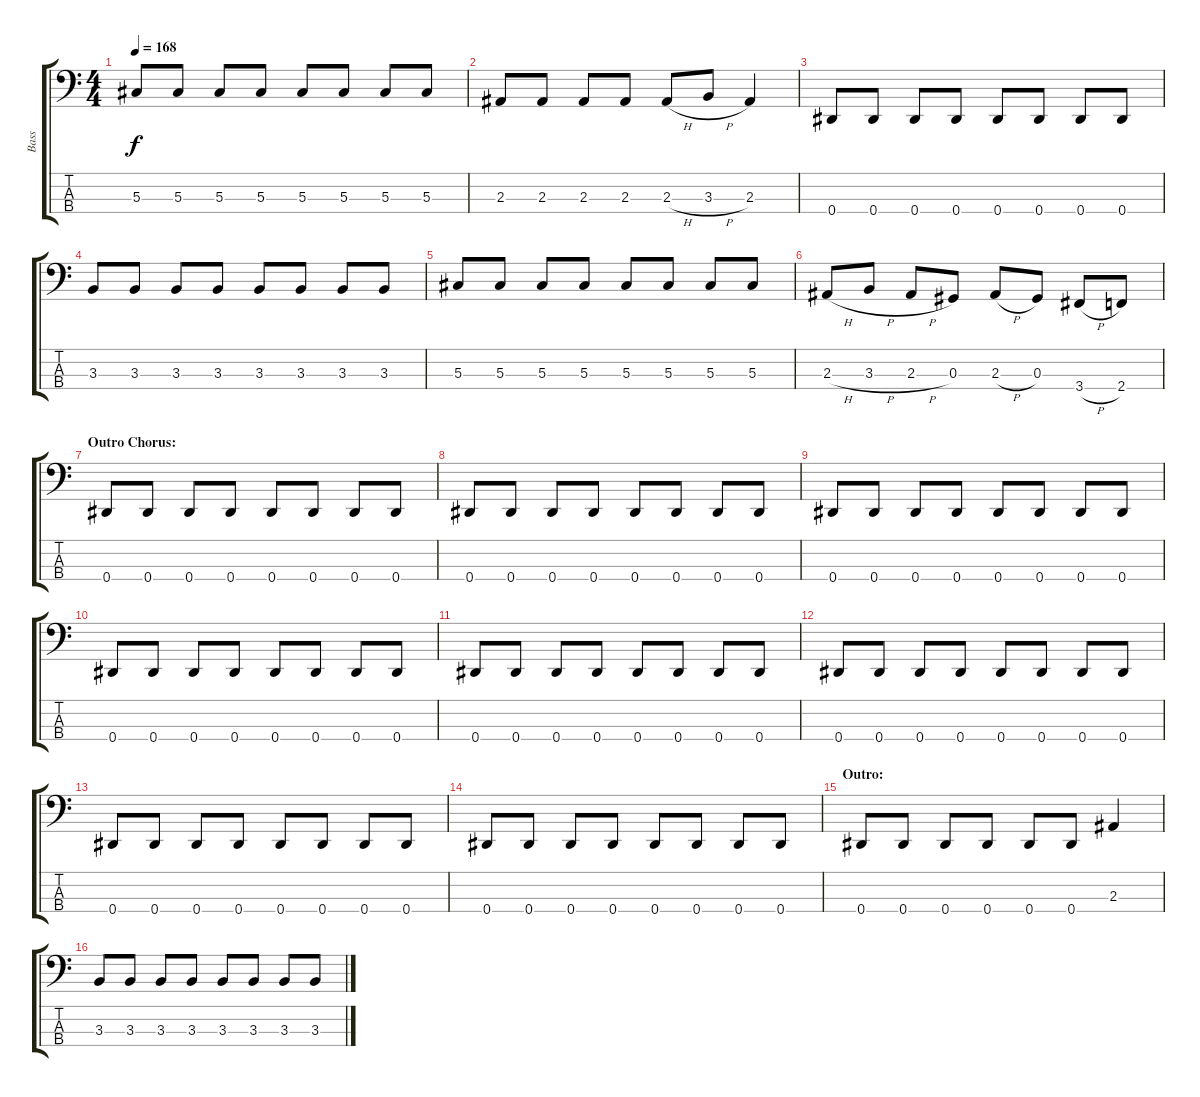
\track ("Bass" "Bass") {instrument electricbasspick}
\staff {score tabs}
\tuning (Gb2 Db2 Ab1 Eb1) {hide}
\ts (4 4)
\tempo 168
\clef f4
\ks c
5.3.8{dy f} 5.3.8 5.3.8 5.3.8 5.3.8 5.3.8 5.3.8 5.3.8 |
2.3.8 2.3.8 2.3.8 2.3.8 2.3{h}.8 3.3{h}.8 2.3.4 |
0.4.8 0.4.8 0.4.8 0.4.8 0.4.8 0.4.8 0.4.8 0.4.8 |
3.3.8 3.3.8 3.3.8 3.3.8 3.3.8 3.3.8 3.3.8 3.3.8 |
5.3.8 5.3.8 5.3.8 5.3.8 5.3.8 5.3.8 5.3.8 5.3.8 |
2.3{h}.8 3.3{h}.8 2.3{h}.8 0.3.8 2.3{h}.8 0.3.8 3.4{h}.8 2.4.8 |
\section ("" "Outro Chorus:")
0.4.8 0.4.8 0.4.8 0.4.8 0.4.8 0.4.8 0.4.8 0.4.8 |
0.4.8 0.4.8 0.4.8 0.4.8 0.4.8 0.4.8 0.4.8 0.4.8 |
0.4.8 0.4.8 0.4.8 0.4.8 0.4.8 0.4.8 0.4.8 0.4.8 |
0.4.8 0.4.8 0.4.8 0.4.8 0.4.8 0.4.8 0.4.8 0.4.8 |
0.4.8 0.4.8 0.4.8 0.4.8 0.4.8 0.4.8 0.4.8 0.4.8 |
0.4.8 0.4.8 0.4.8 0.4.8 0.4.8 0.4.8 0.4.8 0.4.8 |
0.4.8 0.4.8 0.4.8 0.4.8 0.4.8 0.4.8 0.4.8 0.4.8 |
0.4.8 0.4.8 0.4.8 0.4.8 0.4.8 0.4.8 0.4.8 0.4.8 |
\section ("" "Outro:")
0.4.8 0.4.8 0.4.8 0.4.8 0.4.8 0.4.8 2.3.4 |
3.3.8 3.3.8 3.3.8 3.3.8 3.3.8 3.3.8 3.3.8 3.3.8
